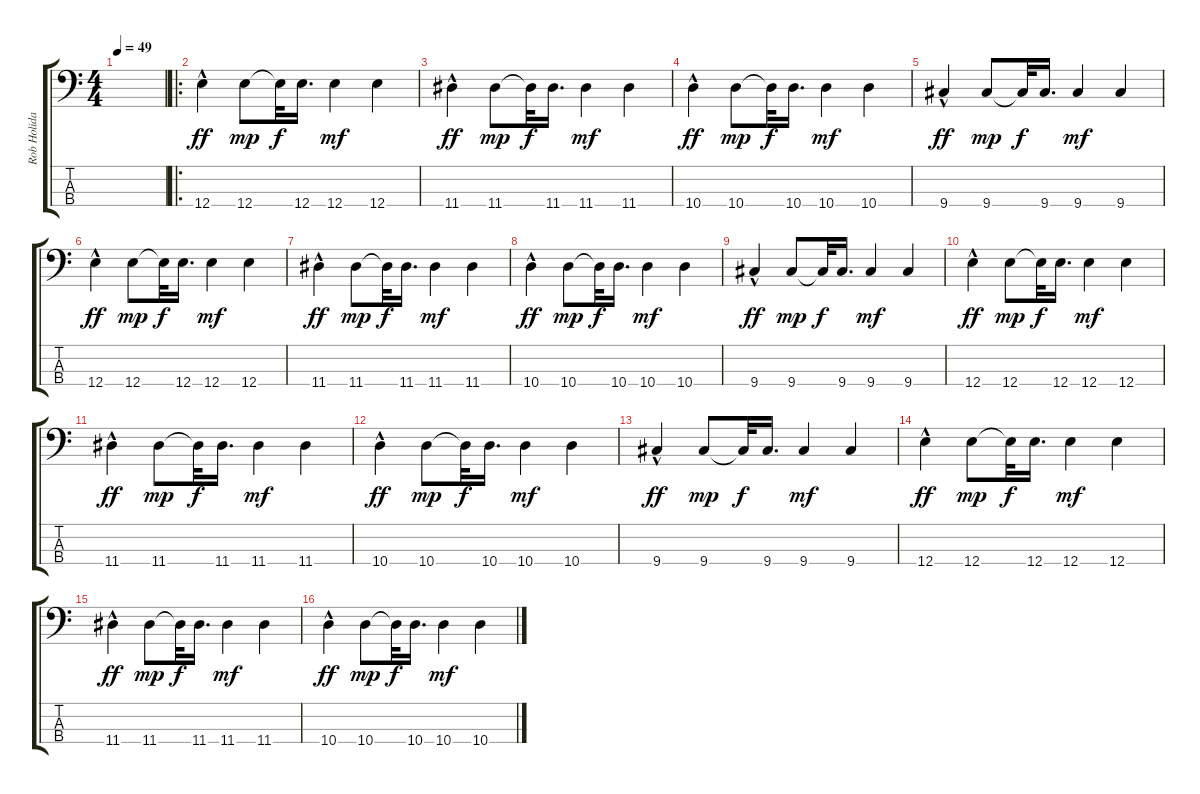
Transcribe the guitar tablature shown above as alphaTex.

\track ("Rob Holiday" "Rob Holida") {instrument electricbassfinger}
\staff {score tabs}
\tuning (G2 D2 A1 E1) {hide}
\ts (4 4)
\tempo 49
\clef f4
\ks c
|
\ro
12.4{hac}.4{dy ff} 12.4.8{dy mp} 12.4{t}.32{dy f} 12.4.16{d} 12.4.4{dy mf} 12.4.4 |
11.4{hac}.4{dy ff} 11.4.8{dy mp} 11.4{t}.32{dy f} 11.4.16{d} 11.4.4{dy mf} 11.4.4 |
10.4{hac}.4{dy ff} 10.4.8{dy mp} 10.4{t}.32{dy f} 10.4.16{d} 10.4.4{dy mf} 10.4.4 |
9.4{hac}.4{dy ff} 9.4.8{dy mp} 9.4{t}.32{dy f} 9.4.16{d} 9.4.4{dy mf} 9.4.4 |
12.4{hac}.4{dy ff} 12.4.8{dy mp} 12.4{t}.32{dy f} 12.4.16{d} 12.4.4{dy mf} 12.4.4 |
11.4{hac}.4{dy ff} 11.4.8{dy mp} 11.4{t}.32{dy f} 11.4.16{d} 11.4.4{dy mf} 11.4.4 |
10.4{hac}.4{dy ff} 10.4.8{dy mp} 10.4{t}.32{dy f} 10.4.16{d} 10.4.4{dy mf} 10.4.4 |
9.4{hac}.4{dy ff} 9.4.8{dy mp} 9.4{t}.32{dy f} 9.4.16{d} 9.4.4{dy mf} 9.4.4 |
12.4{hac}.4{dy ff} 12.4.8{dy mp} 12.4{t}.32{dy f} 12.4.16{d} 12.4.4{dy mf} 12.4.4 |
11.4{hac}.4{dy ff} 11.4.8{dy mp} 11.4{t}.32{dy f} 11.4.16{d} 11.4.4{dy mf} 11.4.4 |
10.4{hac}.4{dy ff} 10.4.8{dy mp} 10.4{t}.32{dy f} 10.4.16{d} 10.4.4{dy mf} 10.4.4 |
9.4{hac}.4{dy ff} 9.4.8{dy mp} 9.4{t}.32{dy f} 9.4.16{d} 9.4.4{dy mf} 9.4.4 |
12.4{hac}.4{dy ff} 12.4.8{dy mp} 12.4{t}.32{dy f} 12.4.16{d} 12.4.4{dy mf} 12.4.4 |
11.4{hac}.4{dy ff} 11.4.8{dy mp} 11.4{t}.32{dy f} 11.4.16{d} 11.4.4{dy mf} 11.4.4 |
10.4{hac}.4{dy ff} 10.4.8{dy mp} 10.4{t}.32{dy f} 10.4.16{d} 10.4.4{dy mf} 10.4.4
